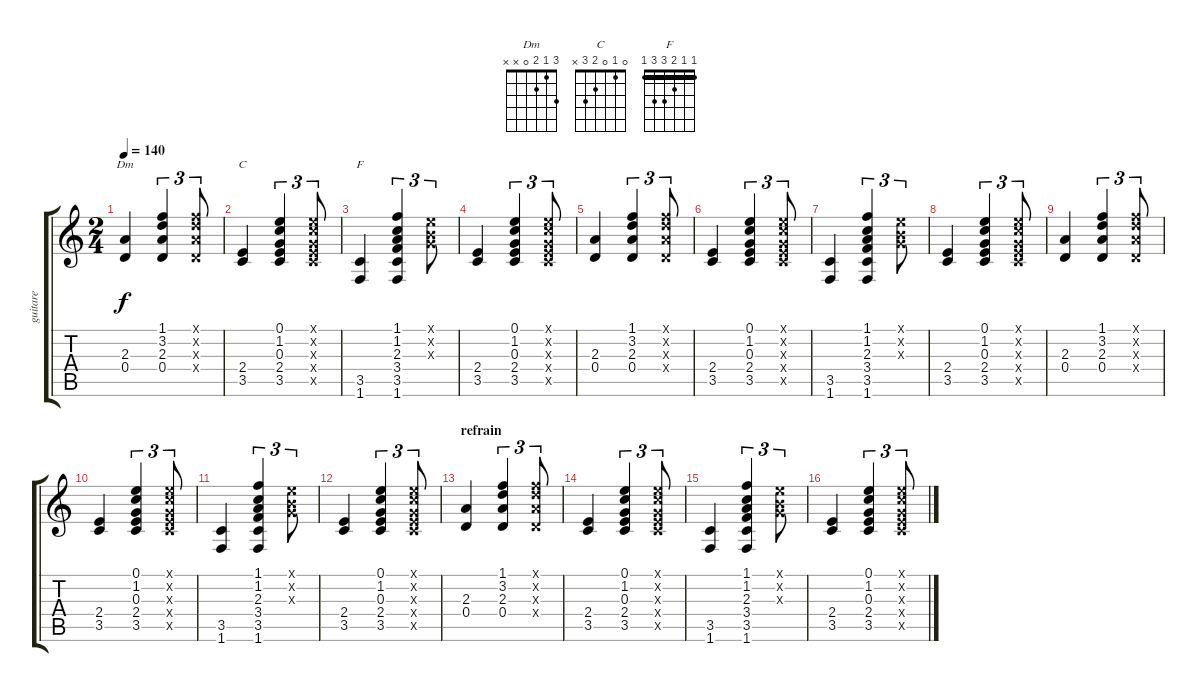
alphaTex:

\track ("guitare" "guitare") {instrument acousticguitarsteel}
\staff {score tabs}
\tuning (E4 B3 G3 D3 A2 E2) {hide}
\chord ("Dm" 3 1 2 0 x x)
\chord ("C" 0 1 0 2 3 x)
\chord ("F" 1 1 2 3 3 1) {barre 1}
\ts (2 4)
\tempo 140
\clef g2
\ks c
(2.3 0.4).4{ch "Dm" dy f} (1.1 3.2 2.3 0.4).4{tu (3 2)} (1.1{x} 3.2{x} 2.3{x} 0.4{x}).8{tu (3 2)} |
(2.4 3.5).4{ch "C"} (0.1 1.2 0.3 2.4 3.5).4{tu (3 2)} (0.1{x} 1.2{x} 0.3{x} 2.4{x} 3.5{x}).8{tu (3 2)} |
(3.5 1.6).4{ch "F"} (1.1 1.2 2.3 3.4 3.5 1.6).4{tu (3 2)} (0.1{x} 0.2{x} 0.3{x}).8{tu (3 2)} |
(2.4 3.5).4 (0.1 1.2 0.3 2.4 3.5).4{tu (3 2)} (0.1{x} 1.2{x} 0.3{x} 2.4{x} 3.5{x}).8{tu (3 2)} |
(2.3 0.4).4 (1.1 3.2 2.3 0.4).4{tu (3 2)} (1.1{x} 3.2{x} 2.3{x} 0.4{x}).8{tu (3 2)} |
(2.4 3.5).4 (0.1 1.2 0.3 2.4 3.5).4{tu (3 2)} (0.1{x} 1.2{x} 0.3{x} 2.4{x} 3.5{x}).8{tu (3 2)} |
(3.5 1.6).4 (1.1 1.2 2.3 3.4 3.5 1.6).4{tu (3 2)} (0.1{x} 0.2{x} 0.3{x}).8{tu (3 2)} |
(2.4 3.5).4 (0.1 1.2 0.3 2.4 3.5).4{tu (3 2)} (0.1{x} 1.2{x} 0.3{x} 2.4{x} 3.5{x}).8{tu (3 2)} |
(2.3 0.4).4 (1.1 3.2 2.3 0.4).4{tu (3 2)} (1.1{x} 3.2{x} 2.3{x} 0.4{x}).8{tu (3 2)} |
(2.4 3.5).4 (0.1 1.2 0.3 2.4 3.5).4{tu (3 2)} (0.1{x} 1.2{x} 0.3{x} 2.4{x} 3.5{x}).8{tu (3 2)} |
(3.5 1.6).4 (1.1 1.2 2.3 3.4 3.5 1.6).4{tu (3 2)} (0.1{x} 0.2{x} 0.3{x}).8{tu (3 2)} |
(2.4 3.5).4 (0.1 1.2 0.3 2.4 3.5).4{tu (3 2)} (0.1{x} 1.2{x} 0.3{x} 2.4{x} 3.5{x}).8{tu (3 2)} |
\section ("" "refrain")
(2.3 0.4).4 (1.1 3.2 2.3 0.4).4{tu (3 2)} (1.1{x} 3.2{x} 2.3{x} 0.4{x}).8{tu (3 2)} |
(2.4 3.5).4 (0.1 1.2 0.3 2.4 3.5).4{tu (3 2)} (0.1{x} 1.2{x} 0.3{x} 2.4{x} 3.5{x}).8{tu (3 2)} |
(3.5 1.6).4 (1.1 1.2 2.3 3.4 3.5 1.6).4{tu (3 2)} (0.1{x} 0.2{x} 0.3{x}).8{tu (3 2)} |
(2.4 3.5).4 (0.1 1.2 0.3 2.4 3.5).4{tu (3 2)} (0.1{x} 1.2{x} 0.3{x} 2.4{x} 3.5{x}).8{tu (3 2)}
